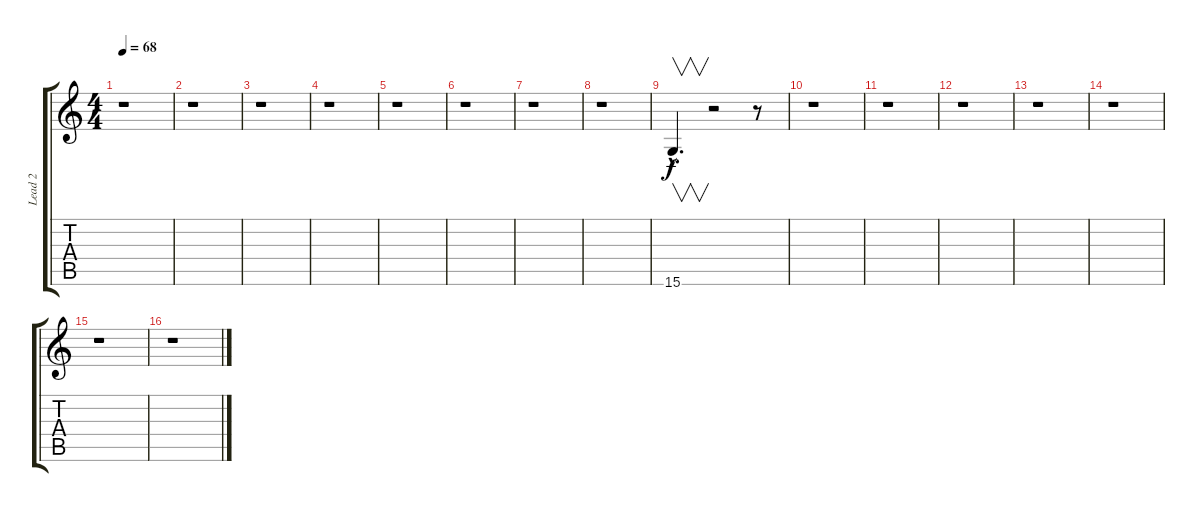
\track ("Lead 2" "Lead 2") {instrument lead8bassandlead}
\staff {score tabs}
\tuning (E4 B3 G3 D3 A2 E2) {hide}
\ts (4 4)
\tempo 68
\clef g2
\ks c
r.1{dy f instrument lead8bassandlead} |
r.1 |
r.1 |
r.1 |
r.1 |
r.1 |
r.1 |
r.1 |
15.6{hac}.4{v d} r.2 r.8 |
r.1 |
r.1 |
r.1 |
r.1 |
r.1 |
r.1 |
r.1
